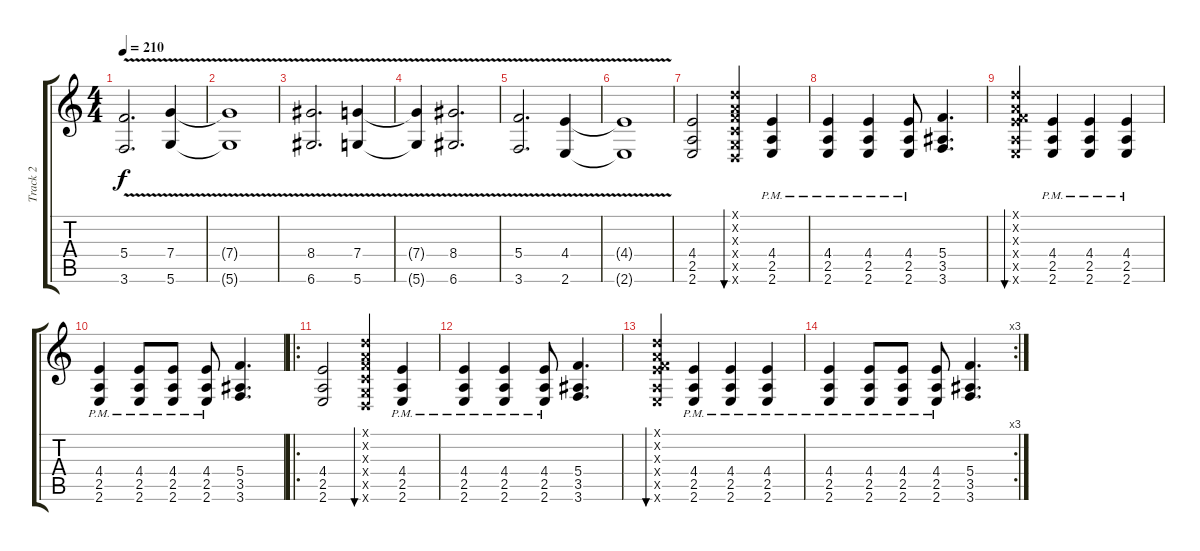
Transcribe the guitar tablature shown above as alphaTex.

\track ("Track 2" "Track 2") {instrument distortionguitar}
\staff {score tabs}
\tuning (D4 A3 F3 C3 G2 D2) {hide}
\ts (4 4)
\tempo 210
\clef g2
\ks c
(5.4{v} 3.6{v}).2{d dy f} (7.4{v} 5.6{v}).4 |
(7.4{t} 5.6{t}).1 |
(8.4{v} 6.6{v}).2{d} (7.4{v} 5.6{v}).4 |
(7.4{t} 5.6{t}).4 (8.4{v} 6.6{v}).2{d} |
(5.4{v} 3.6{v}).2{d} (4.4{v} 2.6{v}).4 |
(4.4{t} 2.6{t}).1 |
(4.4 2.5 2.6).2 (0.1{x} 0.2{x} 0.3{x} 0.4{x} 0.5{x} 0.6{x}).4{bu 480 instrument guitarharmonics} (4.4{pm} 2.5{pm} 2.6{pm}).4{instrument distortionguitar} |
(4.4{pm} 2.5{pm} 2.6{pm}).4 (4.4{pm} 2.5{pm} 2.6{pm}).4 (4.4{pm} 2.5{pm} 2.6{pm}).8 (5.4 3.5 3.6).4{d} |
(0.1{x} 0.2{x} 0.3{x} 4.4{x} 2.5{x} 2.6{x}).4{bu 480 instrument guitarharmonics} (4.4{pm} 2.5{pm} 2.6{pm}).4{instrument distortionguitar} (4.4{pm} 2.5{pm} 2.6{pm}).4 (4.4{pm} 2.5{pm} 2.6{pm}).4 |
(4.4{pm} 2.5{pm} 2.6{pm}).4 (4.4{pm} 2.5{pm} 2.6{pm}).8 (4.4{pm} 2.5{pm} 2.6{pm}).8 (4.4{pm} 2.5{pm} 2.6{pm}).8 (5.4 3.5 3.6).4{d} |
\ro
(4.4 2.5 2.6).2 (0.1{x} 0.2{x} 0.3{x} 0.4{x} 0.5{x} 0.6{x}).4{bu 480 instrument guitarharmonics} (4.4{pm} 2.5{pm} 2.6{pm}).4{instrument distortionguitar} |
(4.4{pm} 2.5{pm} 2.6{pm}).4 (4.4{pm} 2.5{pm} 2.6{pm}).4 (4.4{pm} 2.5{pm} 2.6{pm}).8 (5.4 3.5 3.6).4{d} |
(0.1{x} 0.2{x} 0.3{x} 4.4{x} 2.5{x} 2.6{x}).4{bu 480 instrument guitarharmonics} (4.4{pm} 2.5{pm} 2.6{pm}).4{instrument distortionguitar} (4.4{pm} 2.5{pm} 2.6{pm}).4 (4.4{pm} 2.5{pm} 2.6{pm}).4 |
\rc 3
(4.4{pm} 2.5{pm} 2.6{pm}).4 (4.4{pm} 2.5{pm} 2.6{pm}).8 (4.4{pm} 2.5{pm} 2.6{pm}).8 (4.4{pm} 2.5{pm} 2.6{pm}).8 (5.4 3.5 3.6).4{d}
